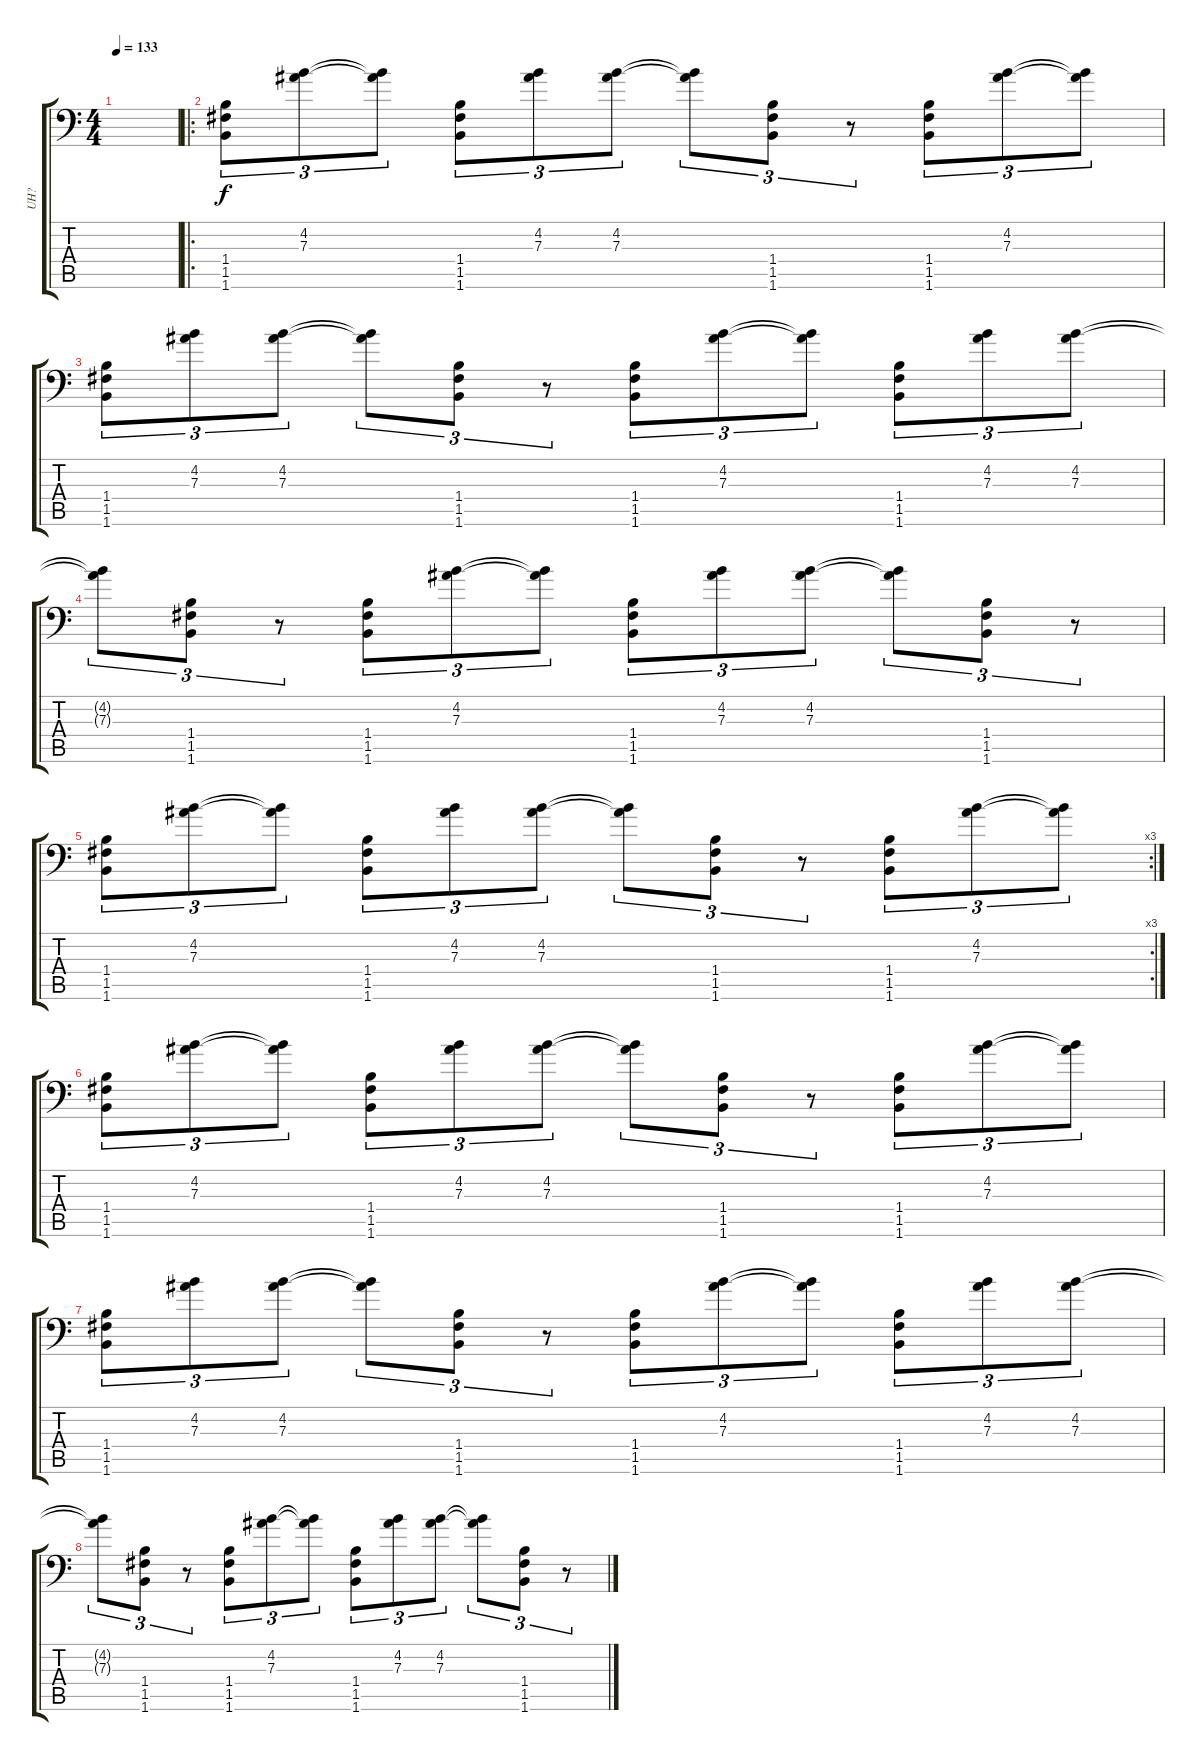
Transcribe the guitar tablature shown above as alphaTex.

\track ("UH?" "UH?") {instrument overdrivenguitar}
\staff {score tabs}
\tuning (C4 G3 Eb3 Bb2 F2 Bb1) {hide}
\ts (4 4)
\tempo 133
\clef f4
\ks c
|
\ro
(1.4 1.5 1.6).8{tu (3 2)} (4.2 7.3).8{tu (3 2)} (4.2{t} 7.3{t}).8{tu (3 2)} (1.4 1.5 1.6).8{tu (3 2)} (4.2 7.3).8{tu (3 2)} (4.2 7.3).8{tu (3 2)} (4.2{t} 7.3{t}).8{tu (3 2)} (1.4 1.5 1.6).8{tu (3 2)} r.8{tu (3 2)} (1.4 1.5 1.6).8{tu (3 2)} (4.2 7.3).8{tu (3 2)} (4.2{t} 7.3{t}).8{tu (3 2)} |
(1.4 1.5 1.6).8{tu (3 2)} (4.2 7.3).8{tu (3 2)} (4.2 7.3).8{tu (3 2)} (4.2{t} 7.3{t}).8{tu (3 2)} (1.4 1.5 1.6).8{tu (3 2)} r.8{tu (3 2)} (1.4 1.5 1.6).8{tu (3 2)} (4.2 7.3).8{tu (3 2)} (4.2{t} 7.3{t}).8{tu (3 2)} (1.4 1.5 1.6).8{tu (3 2)} (4.2 7.3).8{tu (3 2)} (4.2 7.3).8{tu (3 2)} |
(4.2{t} 7.3{t}).8{tu (3 2)} (1.4 1.5 1.6).8{tu (3 2)} r.8{tu (3 2)} (1.4 1.5 1.6).8{tu (3 2)} (4.2 7.3).8{tu (3 2)} (4.2{t} 7.3{t}).8{tu (3 2)} (1.4 1.5 1.6).8{tu (3 2)} (4.2 7.3).8{tu (3 2)} (4.2 7.3).8{tu (3 2)} (4.2{t} 7.3{t}).8{tu (3 2)} (1.4 1.5 1.6).8{tu (3 2)} r.8{tu (3 2)} |
\rc 3
(1.4 1.5 1.6).8{tu (3 2)} (4.2 7.3).8{tu (3 2)} (4.2{t} 7.3{t}).8{tu (3 2)} (1.4 1.5 1.6).8{tu (3 2)} (4.2 7.3).8{tu (3 2)} (4.2 7.3).8{tu (3 2)} (4.2{t} 7.3{t}).8{tu (3 2)} (1.4 1.5 1.6).8{tu (3 2)} r.8{tu (3 2)} (1.4 1.5 1.6).8{tu (3 2)} (4.2 7.3).8{tu (3 2)} (4.2{t} 7.3{t}).8{tu (3 2)} |
(1.4 1.5 1.6).8{tu (3 2)} (4.2 7.3).8{tu (3 2)} (4.2{t} 7.3{t}).8{tu (3 2)} (1.4 1.5 1.6).8{tu (3 2)} (4.2 7.3).8{tu (3 2)} (4.2 7.3).8{tu (3 2)} (4.2{t} 7.3{t}).8{tu (3 2)} (1.4 1.5 1.6).8{tu (3 2)} r.8{tu (3 2)} (1.4 1.5 1.6).8{tu (3 2)} (4.2 7.3).8{tu (3 2)} (4.2{t} 7.3{t}).8{tu (3 2)} |
(1.4 1.5 1.6).8{tu (3 2)} (4.2 7.3).8{tu (3 2)} (4.2 7.3).8{tu (3 2)} (4.2{t} 7.3{t}).8{tu (3 2)} (1.4 1.5 1.6).8{tu (3 2)} r.8{tu (3 2)} (1.4 1.5 1.6).8{tu (3 2)} (4.2 7.3).8{tu (3 2)} (4.2{t} 7.3{t}).8{tu (3 2)} (1.4 1.5 1.6).8{tu (3 2)} (4.2 7.3).8{tu (3 2)} (4.2 7.3).8{tu (3 2)} |
(4.2{t} 7.3{t}).8{tu (3 2)} (1.4 1.5 1.6).8{tu (3 2)} r.8{tu (3 2)} (1.4 1.5 1.6).8{tu (3 2)} (4.2 7.3).8{tu (3 2)} (4.2{t} 7.3{t}).8{tu (3 2)} (1.4 1.5 1.6).8{tu (3 2)} (4.2 7.3).8{tu (3 2)} (4.2 7.3).8{tu (3 2)} (4.2{t} 7.3{t}).8{tu (3 2)} (1.4 1.5 1.6).8{tu (3 2)} r.8{tu (3 2)}
